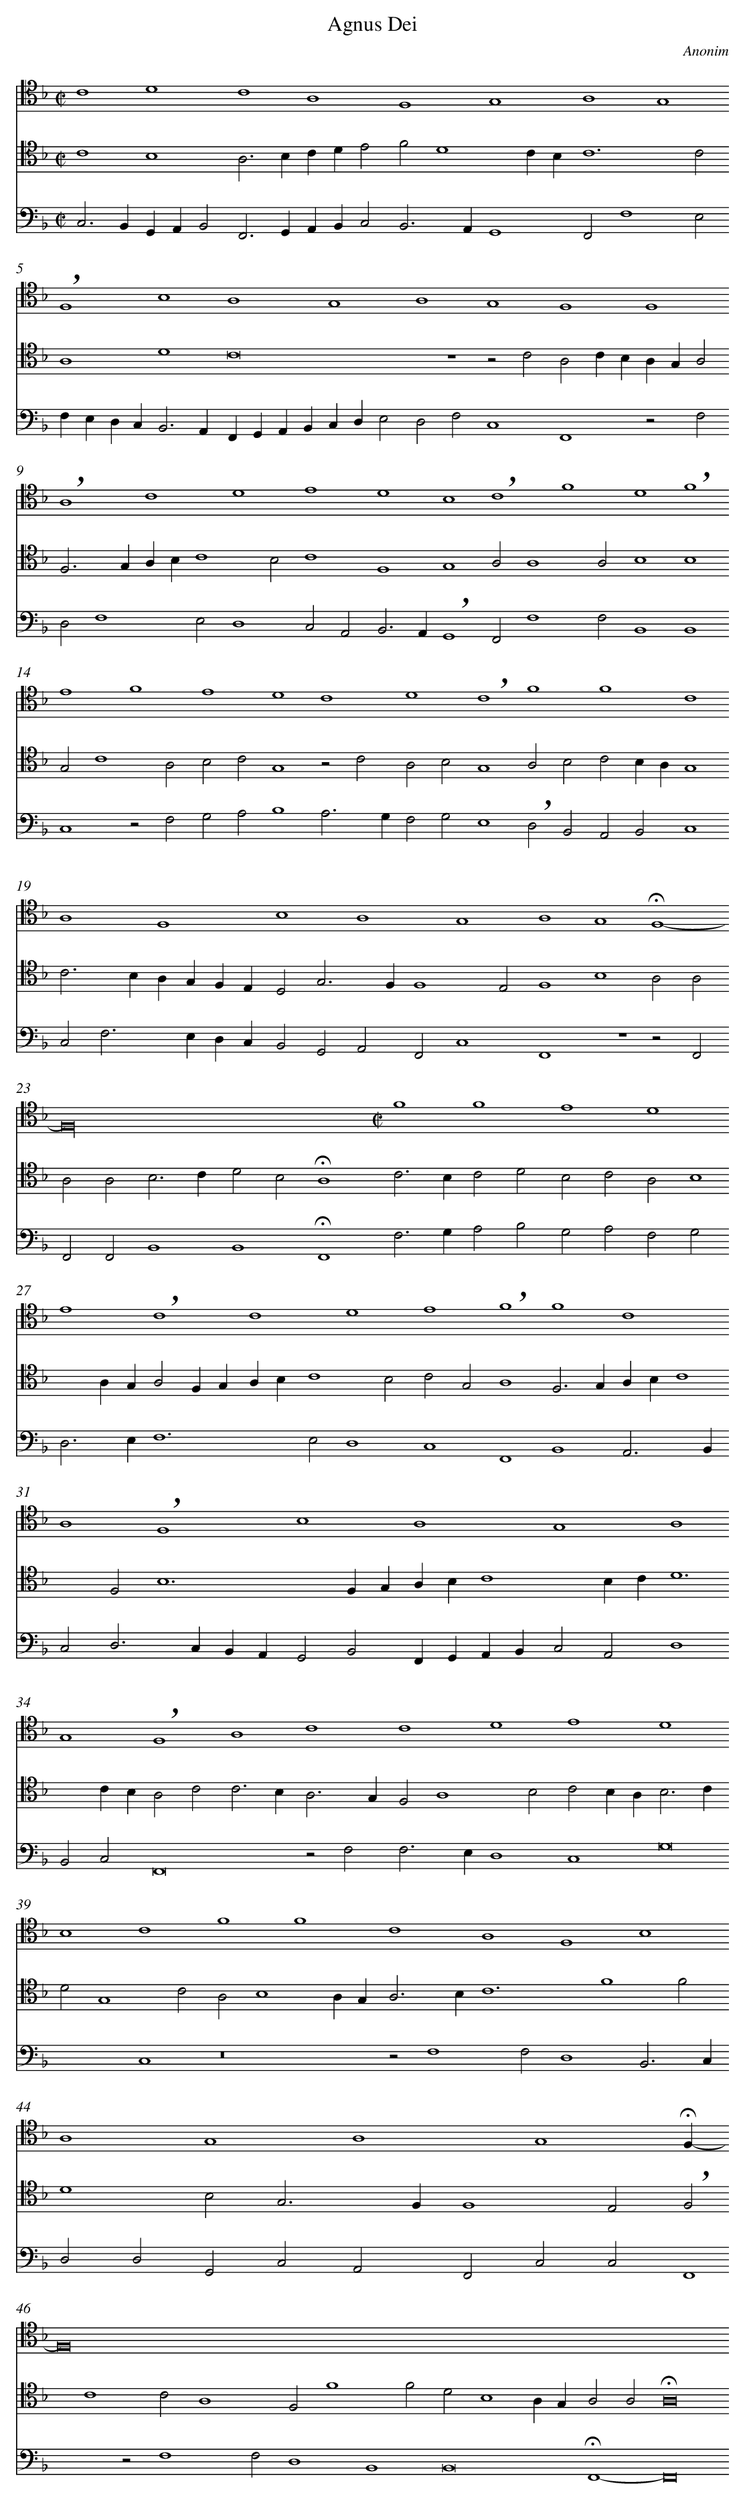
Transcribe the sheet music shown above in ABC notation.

X:1
T: Agnus Dei
C: Anonim
L: 1/4
M: C|
V: 1 clef=tenor
V: 2 clef=tenor
V: 3 clef=bass
K: F
[V:1] C4D4 [|]
[V:2] C4B,4 [|]
[V:3] C,2>B,,2G,,A,,B,,2 [|]
[V:1] C4A,4 [|]
[V:2] A,2>B,2CDE2 [|]
[V:3] F,,2>G,,2A,,B,,C,2 [|]
[V:1] F,4G,4 [|]
[V:2] F2D4CB, [|]
[V:3] B,,2>A,,2G,,4 [|]
[V:1] A,4G,4 [|]
[V:2] C6C2 [|]
[V:3] F,,2F,4E,2 [|]
[V:1] !breath!F,4B,4 [|]
[V:2] A,4D4 [|]
[V:3] F,E,D,C,2<B,,2A,, [|]
[V:1] A,4G,4 [|]
[V:2] C8 [|]
[V:3] F,,G,,A,,B,,C,D,E,2 [|]
[V:1] A,4G,4 [|]
[V:2] z4z2C2 [|]
[V:3] D,2F,2C,4 [|]
[V:1] F,4F,4 [|]
[V:2] A,2CB,A,G,A,2 [|]
[V:3] F,,4z2F,2 [|]
[V:1] !breath!A,4C4 [|]
[V:2] F,2>G,2A,B,C4 [|]
[V:3] D,2F,4E,2 [|]
[V:1] D4E4 [|]
[V:2] B,2C4 [|]
[V:3] D,4C,2A,,2 [|]
[V:1] D4B,4 [|]
[V:2] F,4G,4 [|]
[V:3] B,,2>A,,2!breath!G,,4 [|]
[V:1] !breath!C4F4 [|]
[V:2] A,2A,4A,2 [|]
[V:3] F,,2F,4F,2 [|]
[V:1] D4!breath!F4 [|]
[V:2] B,4B,4 [|]
[V:3] B,,4B,,4 [|]
[V:1] E4F4 [|]
[V:2] G,2C4A,2 [|]
[V:3] C,4z2F,2 [|]
[V:1] E4D4 [|]
[V:2] B,2C2G,4 [|]
[V:3] G,2A,2B,4 [|]
[V:1] C4D4 [|]
[V:2] z2C2A,2B,2 [|]
[V:3] A,2>G,2F,2G,2 [|]
[V:1] !breath!C4F4 [|]
[V:2] G,4A,2B,2 [|]
[V:3] E,4!breath!D,2B,,2 [|]
[V:1] F4C4 [|]
[V:2] C2B,A,G,4 [|]
[V:3] A,,2B,,2C,4 [|]
[V:1] A,4F,4 [|]
[V:2] C2>B,2A,G,F,E, [|]
[V:3] C,2F,2>E,2D,C, [|]
[V:1] B,4A,4 [|]
[V:2] D,2G,2>F,2F,4 [|]
[V:3] B,,2G,,2A,,2F,,2 [|]
[V:1] G,4A,4 [|]
[V:2] E,2F,4 [|]
[V:3] C,4F,,4 [|]
[V:1] G,4!fermata!F,4- [|]
[V:2] B,4A,2A,2 [|]
[V:3] z4z2F,,2 [|]
[V:1] F,16 [|]
[V:2] A,2A,2B,3C [|]
[V:3] F,,2F,,2B,,4 [|]
[V:1]  [|]
[V:2] D2B,2!fermata!A,4 [|]
[V:3] B,,4!fermata!F,,4 [|]
[V:1] [M:C|]F4F4 [|]
[V:2] C2>B,2C2D2 [|]
[V:3] F,2>G,2A,2B,2 [|]
[V:1] E4D4 [|]
[V:2] B,2C2A,2B,4 [|]
[V:3] G,2A,2F,2G,2 [|]
[V:1] E4!breath!C4 [|]
[V:2] A,G,A,2F,G, [|]
[V:3] D,2>E,2F,6 [|]
[V:1] C4D4 [|]
[V:2] A,B,C4B,2 [|]
[V:3] E,2D,4 [|]
[V:1] E4!breath!F4 [|]
[V:2] C2G,2A,4 [|]
[V:3] C,4F,,4 [|]
[V:1] F4C4 [|]
[V:2] F,2>G,2A,B,C4 [|]
[V:3] B,,4A,,3B,, [|]
[V:1] A,4!breath!F,4 [|]
[V:2] F,2B,6 [|]
[V:3] C,2D,2>C,2B,,A,, [|]
[V:1] B,4A,4 [|]
[V:2] F,G,A,B,C4 [|]
[V:3] G,,2B,,2F,,G,,A,,B,, [|]
[V:1] G,4A,4 [|]
[V:2] B,CD6 [|]
[V:3] C,2A,,2D,4 [|]
[V:1] G,4!breath!F,4 [|]
[V:2] CB,A,2C2 [|]
[V:3] B,,2C,2F,,8 [|]
[V:1] A,4C4 [|]
[V:2] C2>B,2A,3G, [|]
[V:3] z2F,2 [|]
[V:1] C4D4 [|]
[V:2] F,2A,4B,2 [|]
[V:3] F,2>E,2D,4 [|]
[V:1] E4D4 [|]
[V:2] C2B,A,2<B,2C [|]
[V:3] C,4G,8 [|]
[V:1] B,4C4 [|]
[V:2] D2G,4C2 [|]
[V:3] C,4 [|]
[V:1] F4F4 [|]
[V:2] A,2B,4A,G, [|]
[V:3] z8 [|]
[V:1] C4A,4 [|]
[V:2] A,2>B,2C6 [|]
[V:3] z2F,4F,2 [|]
[V:1] F,4B,4 [|]
[V:2] F4F2 [|]
[V:3] D,4B,,3C, [|]
[V:1] A,4G,4 [|]
[V:2] D4B,2G,3 [|]
[V:3] D,2D,2G,,2C,2 [|]
[V:1] A,4G,4 [|]
[V:2] F,F,4E,2 [|]
[V:3] A,,2F,,2C,2C,2 [|]
[V:1] !fermata!F,32- [|]
[V:2] !breath!F,2C4C2 [|]
[V:3] F,,4z2F,4 [|]
[V:1]  [|]
[V:2] A,4F,2F4 [|]
[V:3] F,2D,4 [|]
[V:1]  [|]
[V:2] F2D2B,4 [|]
[V:3] B,,4B,,8 [|]
[V:1]  [|]
[V:2] A,G,A,2A,2 [|]
[V:3] !fermata!F,,4- [|]
[V:1] F,8 [|]
[V:2] !fermata!A,8 [|]
[V:3] F,,8 [|]
